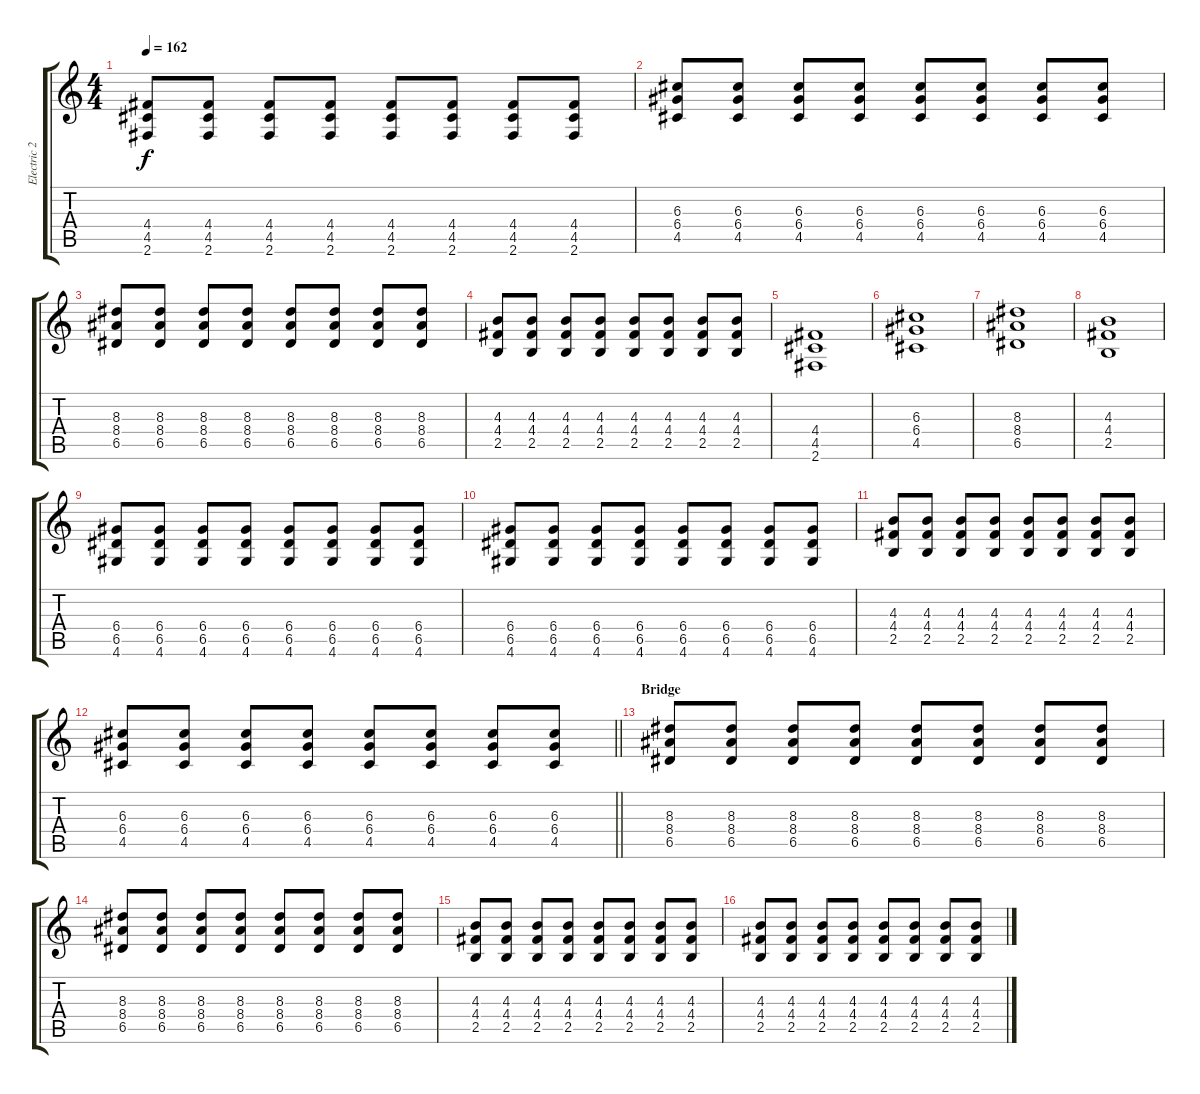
\track ("Electric 2" "Electric 2") {instrument distortionguitar}
\staff {score tabs}
\tuning (E4 B3 G3 D3 A2 E2) {hide}
\ts (4 4)
\tempo 162
\clef g2
\ks c
(4.4 4.5 2.6).8{dy f} (4.4 4.5 2.6).8 (4.4 4.5 2.6).8 (4.4 4.5 2.6).8 (4.4 4.5 2.6).8 (4.4 4.5 2.6).8 (4.4 4.5 2.6).8 (4.4 4.5 2.6).8 |
(6.3 6.4 4.5).8 (6.3 6.4 4.5).8 (6.3 6.4 4.5).8 (6.3 6.4 4.5).8 (6.3 6.4 4.5).8 (6.3 6.4 4.5).8 (6.3 6.4 4.5).8 (6.3 6.4 4.5).8 |
(8.3 8.4 6.5).8 (8.3 8.4 6.5).8 (8.3 8.4 6.5).8 (8.3 8.4 6.5).8 (8.3 8.4 6.5).8 (8.3 8.4 6.5).8 (8.3 8.4 6.5).8 (8.3 8.4 6.5).8 |
(4.3 4.4 2.5).8 (4.3 4.4 2.5).8 (4.3 4.4 2.5).8 (4.3 4.4 2.5).8 (4.3 4.4 2.5).8 (4.3 4.4 2.5).8 (4.3 4.4 2.5).8 (4.3 4.4 2.5).8 |
(4.4 4.5 2.6).1 |
(6.3 6.4 4.5).1 |
(8.3 8.4 6.5).1 |
(4.3 4.4 2.5).1 |
(6.4 6.5 4.6).8 (6.4 6.5 4.6).8 (6.4 6.5 4.6).8 (6.4 6.5 4.6).8 (6.4 6.5 4.6).8 (6.4 6.5 4.6).8 (6.4 6.5 4.6).8 (6.4 6.5 4.6).8 |
(6.4 6.5 4.6).8 (6.4 6.5 4.6).8 (6.4 6.5 4.6).8 (6.4 6.5 4.6).8 (6.4 6.5 4.6).8 (6.4 6.5 4.6).8 (6.4 6.5 4.6).8 (6.4 6.5 4.6).8 |
(4.3 4.4 2.5).8 (4.3 4.4 2.5).8 (4.3 4.4 2.5).8 (4.3 4.4 2.5).8 (4.3 4.4 2.5).8 (4.3 4.4 2.5).8 (4.3 4.4 2.5).8 (4.3 4.4 2.5).8 |
\barLineRight lightlight
(6.3 6.4 4.5).8 (6.3 6.4 4.5).8 (6.3 6.4 4.5).8 (6.3 6.4 4.5).8 (6.3 6.4 4.5).8 (6.3 6.4 4.5).8 (6.3 6.4 4.5).8 (6.3 6.4 4.5).8 |
\section ("" "Bridge")
(8.3 8.4 6.5).8 (8.3 8.4 6.5).8 (8.3 8.4 6.5).8 (8.3 8.4 6.5).8 (8.3 8.4 6.5).8 (8.3 8.4 6.5).8 (8.3 8.4 6.5).8 (8.3 8.4 6.5).8 |
(8.3 8.4 6.5).8 (8.3 8.4 6.5).8 (8.3 8.4 6.5).8 (8.3 8.4 6.5).8 (8.3 8.4 6.5).8 (8.3 8.4 6.5).8 (8.3 8.4 6.5).8 (8.3 8.4 6.5).8 |
(4.3 4.4 2.5).8 (4.3 4.4 2.5).8 (4.3 4.4 2.5).8 (4.3 4.4 2.5).8 (4.3 4.4 2.5).8 (4.3 4.4 2.5).8 (4.3 4.4 2.5).8 (4.3 4.4 2.5).8 |
(4.3 4.4 2.5).8 (4.3 4.4 2.5).8 (4.3 4.4 2.5).8 (4.3 4.4 2.5).8 (4.3 4.4 2.5).8 (4.3 4.4 2.5).8 (4.3 4.4 2.5).8 (4.3 4.4 2.5).8
